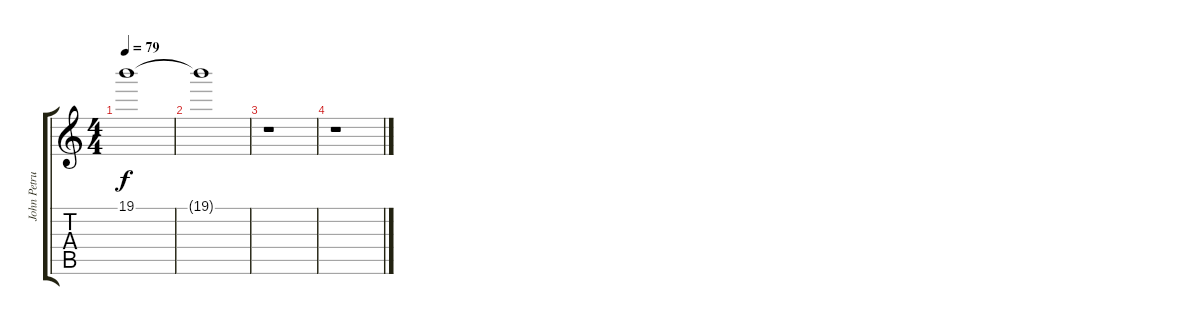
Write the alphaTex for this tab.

\track ("John Petrucci" "John Petru") {instrument distortionguitar}
\staff {score tabs}
\tuning (E4 B3 G3 D3 A2 E2) {hide}
\ts (4 4)
\tempo 79
\clef g2
\ks c
19.1{t}.1{dy f} |
19.1{t}.1 |
r.1 |
r.1
